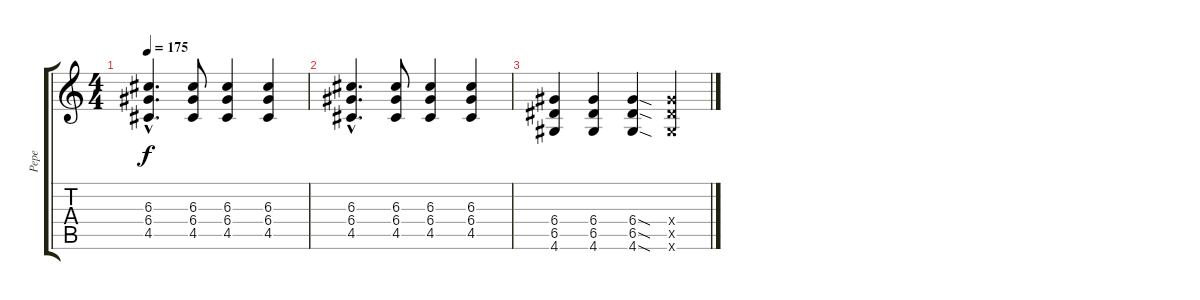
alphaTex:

\track ("Pepe" "Pepe") {instrument distortionguitar}
\staff {score tabs}
\tuning (E4 B3 G3 D3 A2 E2) {hide}
\ts (4 4)
\tempo 175
\clef g2
\ks c
(6.3{hac} 6.4{hac} 4.5{hac}).4{d dy f} (6.3 6.4 4.5).8 (6.3 6.4 4.5).4 (6.3 6.4 4.5).4 |
(6.3{hac} 6.4{hac} 4.5{hac}).4{d} (6.3 6.4 4.5).8 (6.3 6.4 4.5).4 (6.3 6.4 4.5).4 |
(6.4 6.5 4.6).4 (6.4 6.5 4.6).4 (6.4{sod} 6.5{sod} 4.6{sod}).4 (6.4{x} 6.5{x} 4.6{x}).4
